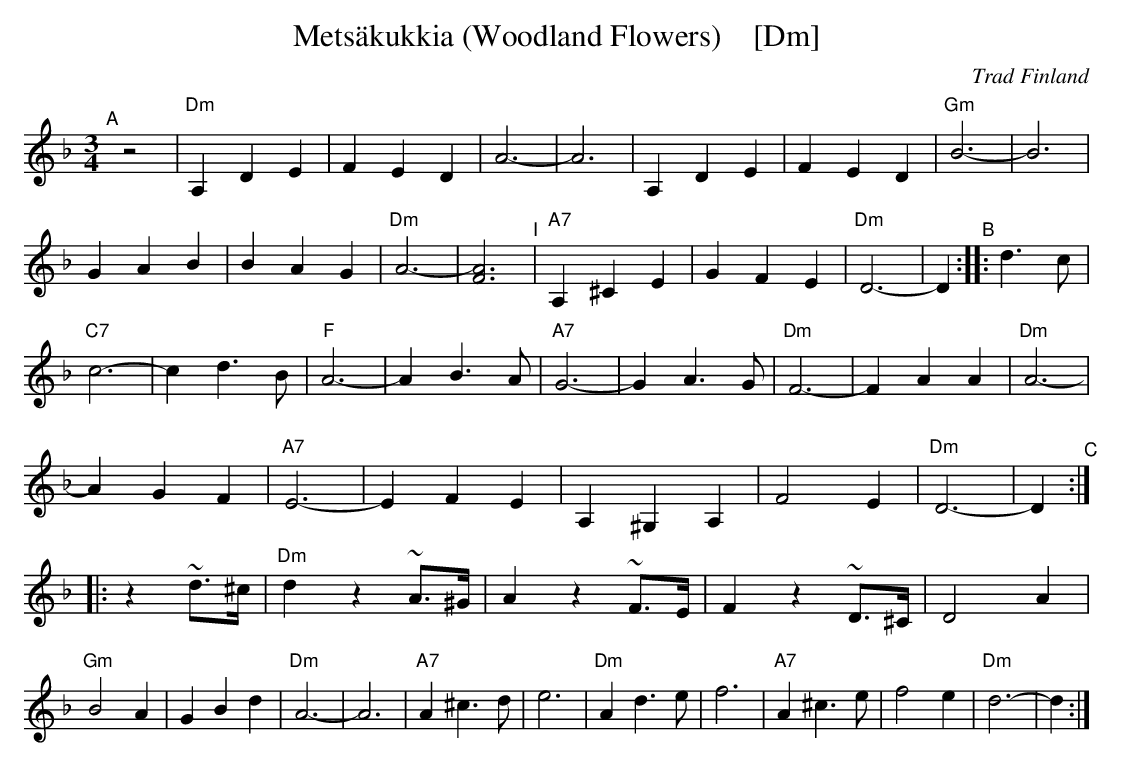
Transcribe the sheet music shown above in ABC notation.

X:1
T: Mets\"akukkia (Woodland Flowers)    [Dm]
O: Trad Finland
M: 3/4
L: 1/8
K: Dm
"^A"[|] z4 \
| "Dm"A,2 D2 E2 | F2 E2 D2 | A6- | A6 \
| A,2 D2 E2 | F2 E2 D2 | "Gm"B6- | B6 \
| G2 A2 B2 | B2 A2 G2 | "Dm"A6- | [A6F6] "^I"\
| "A7"A,2 ^C2 E2 | G2 F2 E2 | "Dm"D6- | D2 "^B":: d3c \
| "C7"c6- | c2 d3 B | "F"A6- | A2 B3 A \
| "A7"G6- | G2 A3 G | "Dm"F6- | F2 A2 A2 \
| "Dm"A6- | A2 G2 F2 | "A7"E6- | E2 F2 E2 \
| A,2 ^G,2 A,2 | F4 E2 | "Dm"D6- | D2 "^C":: z2 ~d>^c \
| "Dm"d2 z2 ~A>^G | A2 z2 ~F>E | F2 z2  ~D>^C | D4 A2 \
| "Gm"B4 A2 | G2 B2 d2 | "Dm"A6- | A6 \
| "A7"A2 ^c3 d | e6 | "Dm"A2 d3 e | f6 \
| "A7"A2 ^c3 e | f4 e2 | "Dm"d6- | d2 :|
